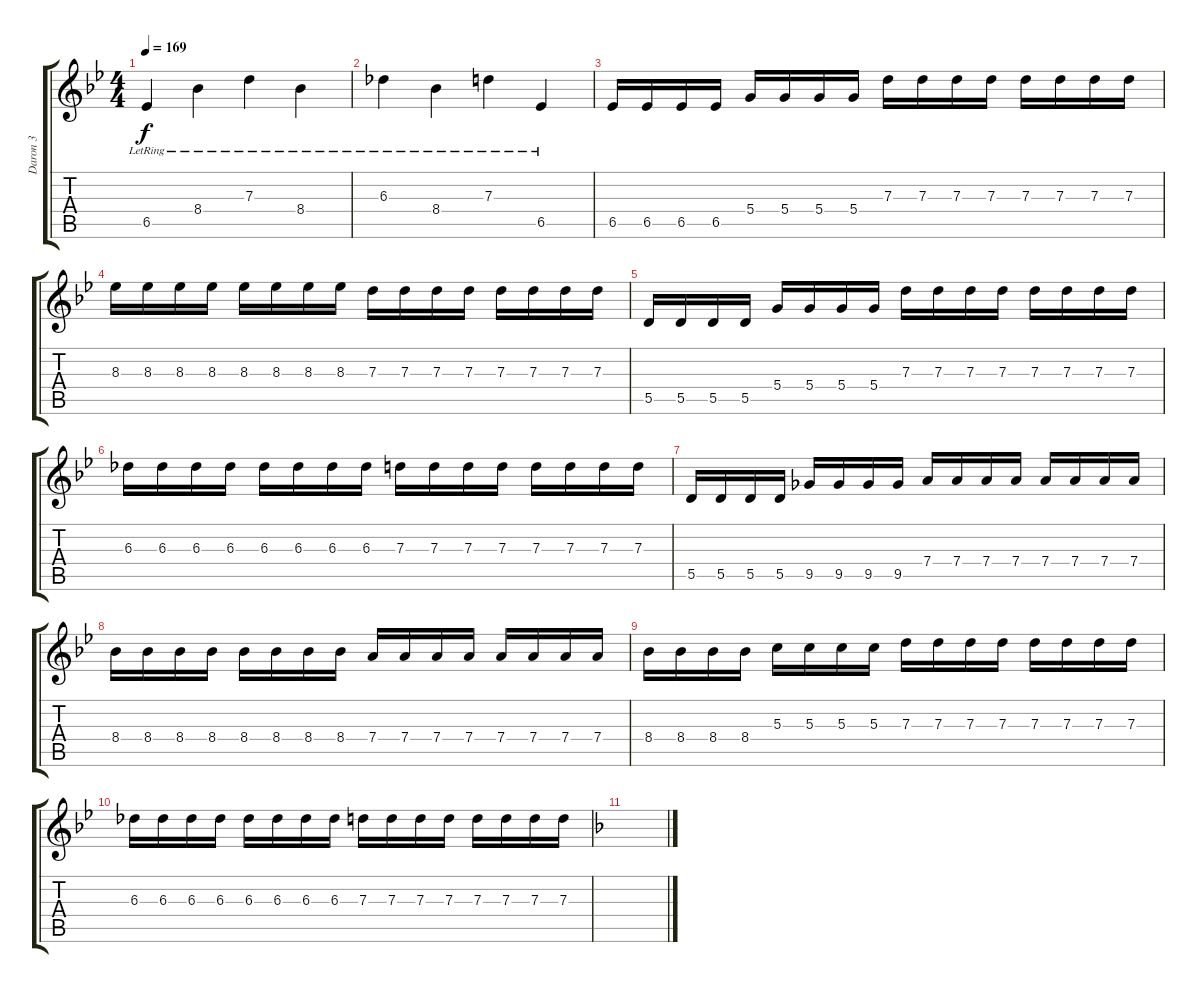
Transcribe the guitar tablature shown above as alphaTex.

\track ("Daron 3" "Daron 3") {instrument electricguitarjazz}
\staff {score tabs}
\tuning (E4 B3 G3 D3 A2 E2) {hide}
\ts (4 4)
\tempo 169
\clef g2
\ks bb
6.5{lr}.4{dy f} 8.4{lr}.4 7.3{lr}.4 8.4{lr}.4 |
6.3{lr}.4 8.4{lr}.4 7.3{lr}.4 6.5{lr}.4 |
6.5.16 6.5.16 6.5.16 6.5.16 5.4.16 5.4.16 5.4.16 5.4.16 7.3.16 7.3.16 7.3.16 7.3.16 7.3.16 7.3.16 7.3.16 7.3.16 |
8.3.16 8.3.16 8.3.16 8.3.16 8.3.16 8.3.16 8.3.16 8.3.16 7.3.16 7.3.16 7.3.16 7.3.16 7.3.16 7.3.16 7.3.16 7.3.16 |
5.5.16 5.5.16 5.5.16 5.5.16 5.4.16 5.4.16 5.4.16 5.4.16 7.3.16 7.3.16 7.3.16 7.3.16 7.3.16 7.3.16 7.3.16 7.3.16 |
6.3.16 6.3.16 6.3.16 6.3.16 6.3.16 6.3.16 6.3.16 6.3.16 7.3.16 7.3.16 7.3.16 7.3.16 7.3.16 7.3.16 7.3.16 7.3.16 |
5.5.16 5.5.16 5.5.16 5.5.16 9.5.16 9.5.16 9.5.16 9.5.16 7.4.16 7.4.16 7.4.16 7.4.16 7.4.16 7.4.16 7.4.16 7.4.16 |
8.4.16 8.4.16 8.4.16 8.4.16 8.4.16 8.4.16 8.4.16 8.4.16 7.4.16 7.4.16 7.4.16 7.4.16 7.4.16 7.4.16 7.4.16 7.4.16 |
8.4.16 8.4.16 8.4.16 8.4.16 5.3.16 5.3.16 5.3.16 5.3.16 7.3.16 7.3.16 7.3.16 7.3.16 7.3.16 7.3.16 7.3.16 7.3.16 |
6.3.16 6.3.16 6.3.16 6.3.16 6.3.16 6.3.16 6.3.16 6.3.16 7.3.16 7.3.16 7.3.16 7.3.16 7.3.16 7.3.16 7.3.16 7.3.16 |
\ks f
